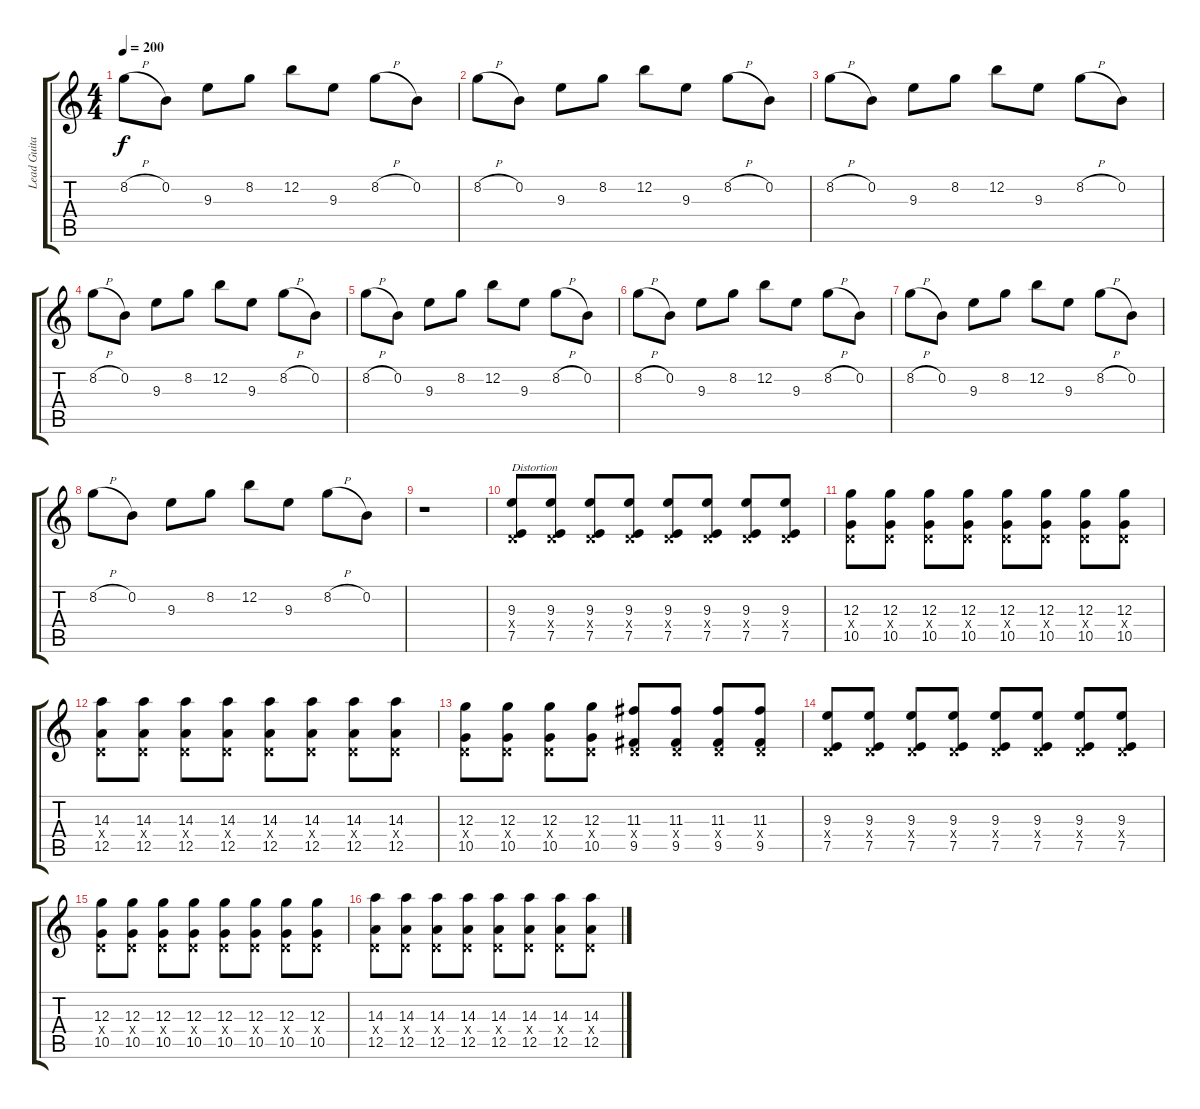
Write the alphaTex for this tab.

\track ("Lead Guitar  " "Lead Guita") {instrument electricguitarclean}
\staff {score tabs}
\tuning (E4 B3 G3 D3 A2 D2) {hide}
\ts (4 4)
\tempo 200
\clef g2
\ks c
8.2{h}.8{dy f} 0.2.8 9.3.8 8.2.8 12.2.8 9.3.8 8.2{h}.8 0.2.8 |
8.2{h}.8 0.2.8 9.3.8 8.2.8 12.2.8 9.3.8 8.2{h}.8 0.2.8 |
8.2{h}.8 0.2.8 9.3.8 8.2.8 12.2.8 9.3.8 8.2{h}.8 0.2.8 |
8.2{h}.8 0.2.8 9.3.8 8.2.8 12.2.8 9.3.8 8.2{h}.8 0.2.8 |
8.2{h}.8 0.2.8 9.3.8 8.2.8 12.2.8 9.3.8 8.2{h}.8 0.2.8 |
8.2{h}.8 0.2.8 9.3.8 8.2.8 12.2.8 9.3.8 8.2{h}.8 0.2.8 |
8.2{h}.8 0.2.8 9.3.8 8.2.8 12.2.8 9.3.8 8.2{h}.8 0.2.8 |
8.2{h}.8 0.2.8 9.3.8 8.2.8 12.2.8 9.3.8 8.2{h}.8 0.2.8 |
r.1 |
(9.3 0.4{x} 7.5).8{txt "Distortion" instrument overdrivenguitar} (9.3 0.4{x} 7.5).8 (9.3 0.4{x} 7.5).8 (9.3 0.4{x} 7.5).8 (9.3 0.4{x} 7.5).8 (9.3 0.4{x} 7.5).8 (9.3 0.4{x} 7.5).8 (9.3 0.4{x} 7.5).8 |
(12.3 0.4{x} 10.5).8 (12.3 0.4{x} 10.5).8 (12.3 0.4{x} 10.5).8 (12.3 0.4{x} 10.5).8 (12.3 0.4{x} 10.5).8 (12.3 0.4{x} 10.5).8 (12.3 0.4{x} 10.5).8 (12.3 0.4{x} 10.5).8 |
(14.3 0.4{x} 12.5).8 (14.3 0.4{x} 12.5).8 (14.3 0.4{x} 12.5).8 (14.3 0.4{x} 12.5).8 (14.3 0.4{x} 12.5).8 (14.3 0.4{x} 12.5).8 (14.3 0.4{x} 12.5).8 (14.3 0.4{x} 12.5).8 |
(12.3 0.4{x} 10.5).8 (12.3 0.4{x} 10.5).8 (12.3 0.4{x} 10.5).8 (12.3 0.4{x} 10.5).8 (11.3 0.4{x} 9.5).8 (11.3 0.4{x} 9.5).8 (11.3 0.4{x} 9.5).8 (11.3 0.4{x} 9.5).8 |
(9.3 0.4{x} 7.5).8 (9.3 0.4{x} 7.5).8 (9.3 0.4{x} 7.5).8 (9.3 0.4{x} 7.5).8 (9.3 0.4{x} 7.5).8 (9.3 0.4{x} 7.5).8 (9.3 0.4{x} 7.5).8 (9.3 0.4{x} 7.5).8 |
(12.3 0.4{x} 10.5).8 (12.3 0.4{x} 10.5).8 (12.3 0.4{x} 10.5).8 (12.3 0.4{x} 10.5).8 (12.3 0.4{x} 10.5).8 (12.3 0.4{x} 10.5).8 (12.3 0.4{x} 10.5).8 (12.3 0.4{x} 10.5).8 |
(14.3 0.4{x} 12.5).8 (14.3 0.4{x} 12.5).8 (14.3 0.4{x} 12.5).8 (14.3 0.4{x} 12.5).8 (14.3 0.4{x} 12.5).8 (14.3 0.4{x} 12.5).8 (14.3 0.4{x} 12.5).8 (14.3 0.4{x} 12.5).8
